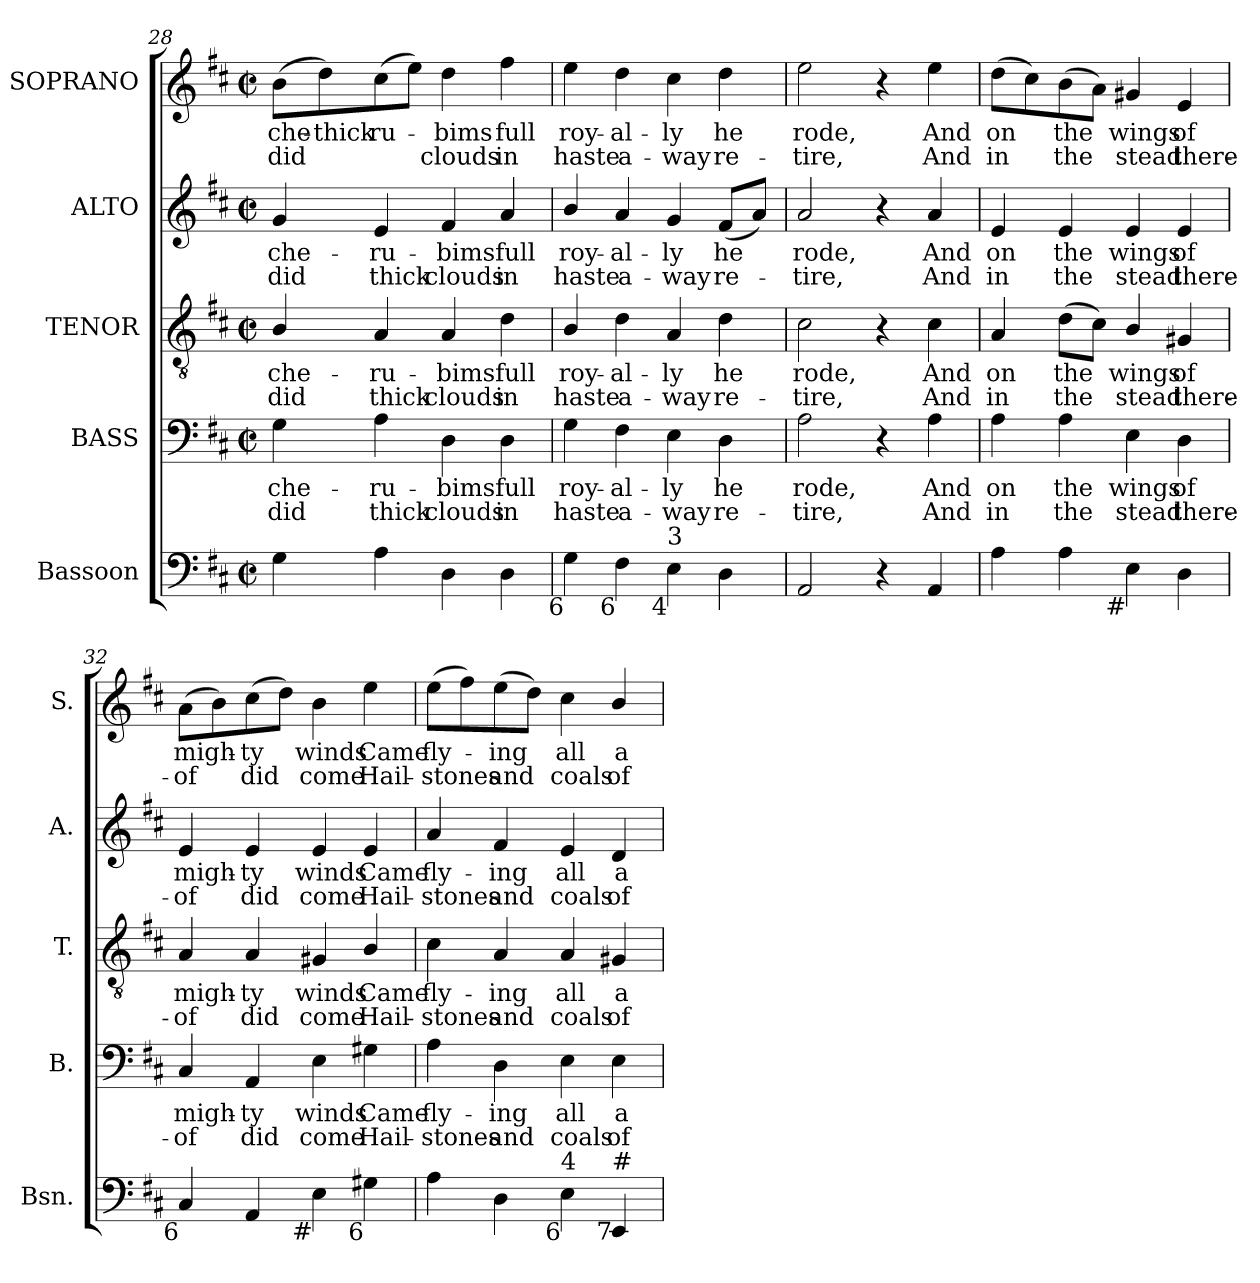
**kern	**kern	**text	**text	**kern	**text	**text	**kern	**text	**text	**kern	**text	**text
*part5	*part4	*part4	*part4	*part3	*part3	*part3	*part2	*part2	*part2	*part1	*part1	*part1
*staff5	*staff4	*staff4	*staff4	*staff3	*staff3	*staff3	*staff2	*staff2	*staff2	*staff1	*staff1	*staff1
*I"Bassoon	*I"BASS	*	*	*I"TENOR	*	*	*I"ALTO	*	*	*I"SOPRANO	*	*
*I'Bsn.	*I'B.	*	*	*I'T.	*	*	*I'A.	*	*	*I'S.	*	*
*clefF4	*clefF4	*	*	*clefGv2	*	*	*clefG2	*	*	*clefG2	*	*
*	*	*	*	*ITrd7c12	*	*	*	*	*	*	*	*
*k[f#c#]	*k[f#c#]	*	*	*k[f#c#]	*	*	*k[f#c#]	*	*	*k[f#c#]	*	*
*D:	*D:	*	*	*D:	*	*	*D:	*	*	*D:	*	*
*M2/2	*M2/2	*	*	*M2/2	*	*	*M2/2	*	*	*M2/2	*	*
*met(c|)	*met(c|)	*	*	*met(c|)	*	*	*met(c|)	*	*	*met(c|)	*	*
=28	=28	=28	=28	=28	=28	=28	=28	=28	=28	=28	=28	=28
!	!	!LO:LY:b:color=#000000	!LO:LY:b:color=#000000	!	!	!	!	!	!	!	!	!
!	!	!	!	!	!LO:LY:b:color=#000000	!LO:LY:b:color=#000000	!	!	!	!	!	!
!	!	!	!	!	!	!	!	!LO:LY:b:color=#000000	!LO:LY:b:color=#000000	!	!	!
!	!	!	!	!	!	!	!	!	!	!	!LO:LY:b:color=#000000	!LO:LY:b:color=#000000
4Gi\	4Gi\	che-	did	4BBi/	che-	did	4gi/	che-	did	(8bi\L	che-	did
!	!	!	!	!	!	!	!	!	!	!	!LO:LY:b:color=#000000	!
.	.	.	.	.	.	.	.	.	.	8ddi\)	thick	.
!	!	!LO:LY:b:color=#000000	!LO:LY:b:color=#000000	!	!	!	!	!	!	!	!	!
!	!	!	!	!	!LO:LY:b:color=#000000	!LO:LY:b:color=#000000	!	!	!	!	!	!
!	!	!	!	!	!	!	!	!LO:LY:b:color=#000000	!LO:LY:b:color=#000000	!	!	!
!	!	!	!	!	!	!	!	!	!	!	!LO:LY:b:color=#000000	!
4Ai\	4Ai\	-ru-	thick	4AAi/	-ru-	thick	4ei/	-ru-	thick	(8cc#i\	-ru-	.
.	.	.	.	.	.	.	.	.	.	8eei\J)	.	.
!	!	!LO:LY:b:color=#000000	!LO:LY:b:color=#000000	!	!	!	!	!	!	!	!	!
!	!	!	!	!	!LO:LY:b:color=#000000	!LO:LY:b:color=#000000	!	!	!	!	!	!
!	!	!	!	!	!	!	!	!LO:LY:b:color=#000000	!LO:LY:b:color=#000000	!	!	!
!	!	!	!	!	!	!	!	!	!	!	!LO:LY:b:color=#000000	!LO:LY:b:color=#000000
4Di\	4Di\	-bims	clouds	4AAi/	-bims	clouds	4f#i/	-bims	clouds	4ddi\	-bims	clouds
!	!	!LO:LY:b:color=#000000	!LO:LY:b:color=#000000	!	!	!	!	!	!	!	!	!
!	!	!	!	!	!LO:LY:b:color=#000000	!LO:LY:b:color=#000000	!	!	!	!	!	!
!	!	!	!	!	!	!	!	!LO:LY:b:color=#000000	!LO:LY:b:color=#000000	!	!	!
!	!	!	!	!	!	!	!	!	!	!	!LO:LY:b:color=#000000	!LO:LY:b:color=#000000
4Di\	4Di\	full	in	4Di\	full	in	4ai/	full	in	4ff#i\	full	in
=29	=29	=29	=29	=29	=29	=29	=29	=29	=29	=29	=29	=29
!	!	!LO:LY:b:color=#000000	!LO:LY:b:color=#000000	!	!	!	!	!	!	!	!	!
!	!	!	!	!	!LO:LY:b:color=#000000	!LO:LY:b:color=#000000	!	!	!	!	!	!
!	!	!	!	!	!	!	!	!LO:LY:b:color=#000000	!LO:LY:b:color=#000000	!	!	!
!LO:TX:b:rj:t=6	!	!	!	!	!	!	!	!	!	!	!	!
!	!	!	!	!	!	!	!	!	!	!	!LO:LY:b:color=#000000	!LO:LY:b:color=#000000
4Gi\	4Gi\	roy-	haste	4BBi/	roy-	haste	4bi/	roy-	haste	4eei\	roy-	haste
!	!	!LO:LY:b:color=#000000	!LO:LY:b:color=#000000	!	!	!	!	!	!	!	!	!
!	!	!	!	!	!LO:LY:b:color=#000000	!LO:LY:b:color=#000000	!	!	!	!	!	!
!	!	!	!	!	!	!	!	!LO:LY:b:color=#000000	!LO:LY:b:color=#000000	!	!	!
!LO:TX:b:rj:t=6	!	!	!	!	!	!	!	!	!	!	!	!
!	!	!	!	!	!	!	!	!	!	!	!LO:LY:b:color=#000000	!LO:LY:b:color=#000000
4F#i\	4F#i\	-al-	a-	4Di\	-al-	a-	4ai/	-al-	a-	4ddi\	-al-	a-
!	!	!LO:LY:b:color=#000000	!LO:LY:b:color=#000000	!	!	!	!	!	!	!	!	!
!	!	!	!	!	!LO:LY:b:color=#000000	!LO:LY:b:color=#000000	!	!	!	!	!	!
!	!	!	!	!	!	!	!	!LO:LY:b:color=#000000	!LO:LY:b:color=#000000	!	!	!
!LO:TX:b:rj:t=4	!	!	!	!	!	!	!	!	!	!	!	!
!LO:TX:t=3	!	!	!	!	!	!	!	!	!	!	!	!
!	!	!	!	!	!	!	!	!	!	!	!LO:LY:b:color=#000000	!LO:LY:b:color=#000000
4Ei\	4Ei\	-ly	-way	4AAi/	-ly	-way	4gi/	-ly	-way	4cc#i\	-ly	-way
!	!	!LO:LY:b:color=#000000	!LO:LY:b:color=#000000	!	!	!	!	!	!	!	!	!
!	!	!	!	!	!LO:LY:b:color=#000000	!LO:LY:b:color=#000000	!	!	!	!	!	!
!	!	!	!	!	!	!	!	!LO:LY:b:color=#000000	!LO:LY:b:color=#000000	!	!	!
!	!	!	!	!	!	!	!	!	!	!	!LO:LY:b:color=#000000	!LO:LY:b:color=#000000
4Di\	4Di\	he	re-	4Di\	he	re-	(8f#i/L	he	re-	4ddi\	he	re-
.	.	.	.	.	.	.	8ai/J)	.	.	.	.	.
=30	=30	=30	=30	=30	=30	=30	=30	=30	=30	=30	=30	=30
!	!	!LO:LY:b:color=#000000	!LO:LY:b:color=#000000	!	!	!	!	!	!	!	!	!
!	!	!	!	!	!LO:LY:b:color=#000000	!LO:LY:b:color=#000000	!	!	!	!	!	!
!	!	!	!	!	!	!	!	!LO:LY:b:color=#000000	!LO:LY:b:color=#000000	!	!	!
!	!	!	!	!	!	!	!	!	!	!	!LO:LY:b:color=#000000	!LO:LY:b:color=#000000
2AAi/	2Ai\	rode,	-tire,	2C#i\	rode,	-tire,	2ai/	rode,	-tire,	2eei\	rode,	-tire,
4r	4r	.	.	4r	.	.	4r	.	.	4r	.	.
!	!	!LO:LY:b:color=#000000	!LO:LY:b:color=#000000	!	!	!	!	!	!	!	!	!
!	!	!	!	!	!LO:LY:b:color=#000000	!LO:LY:b:color=#000000	!	!	!	!	!	!
!	!	!	!	!	!	!	!	!LO:LY:b:color=#000000	!LO:LY:b:color=#000000	!	!	!
!	!	!	!	!	!	!	!	!	!	!	!LO:LY:b:color=#000000	!LO:LY:b:color=#000000
4AAi/	4Ai\	And	And	4C#i\	And	And	4ai/	And	And	4eei\	And	And
=31	=31	=31	=31	=31	=31	=31	=31	=31	=31	=31	=31	=31
!	!	!LO:LY:b:color=#000000	!LO:LY:b:color=#000000	!	!	!	!	!	!	!	!	!
!	!	!	!	!	!LO:LY:b:color=#000000	!LO:LY:b:color=#000000	!	!	!	!	!	!
!	!	!	!	!	!	!	!	!LO:LY:b:color=#000000	!LO:LY:b:color=#000000	!	!	!
!	!	!	!	!	!	!	!	!	!	!	!LO:LY:b:color=#000000	!LO:LY:b:color=#000000
4Ai\	4Ai\	on	in	4AAi/	on	in	4ei/	on	in	(8ddi\L	on	in
.	.	.	.	.	.	.	.	.	.	8cc#i\)	.	.
!	!	!LO:LY:b:color=#000000	!LO:LY:b:color=#000000	!	!	!	!	!	!	!	!	!
!	!	!	!	!	!LO:LY:b:color=#000000	!LO:LY:b:color=#000000	!	!	!	!	!	!
!	!	!	!	!	!	!	!	!LO:LY:b:color=#000000	!LO:LY:b:color=#000000	!	!	!
!	!	!	!	!	!	!	!	!	!	!	!LO:LY:b:color=#000000	!LO:LY:b:color=#000000
4Ai\	4Ai\	the	the	(8Di\L	the	the	4ei/	the	the	(8bi\	the	the
.	.	.	.	8C#i\J)	.	.	.	.	.	8ai\J)	.	.
!	!	!LO:LY:b:color=#000000	!LO:LY:b:color=#000000	!	!	!	!	!	!	!	!	!
!	!	!	!	!	!LO:LY:b:color=#000000	!LO:LY:b:color=#000000	!	!	!	!	!	!
!	!	!	!	!	!	!	!	!LO:LY:b:color=#000000	!LO:LY:b:color=#000000	!	!	!
!LO:TX:b:rj:t=#	!	!	!	!	!	!	!	!	!	!	!	!
!	!	!	!	!	!	!	!	!	!	!	!LO:LY:b:color=#000000	!LO:LY:b:color=#000000
4Ei\	4Ei\	wings	stead	4BBi/	wings	stead	4ei/	wings	stead	4g#Xi/	wings	stead
!	!	!LO:LY:b:color=#000000	!LO:LY:b:color=#000000	!	!	!	!	!	!	!	!	!
!	!	!	!	!	!LO:LY:b:color=#000000	!LO:LY:b:color=#000000	!	!	!	!	!	!
!	!	!	!	!	!	!	!	!LO:LY:b:color=#000000	!LO:LY:b:color=#000000	!	!	!
!	!	!	!	!	!	!	!	!	!	!	!LO:LY:b:color=#000000	!LO:LY:b:color=#000000
4Di\	4Di\	of	there-	4GG#Xi/	of	there-	4ei/	of	there-	4ei/	of	there-
=32	=32	=32	=32	=32	=32	=32	=32	=32	=32	=32	=32	=32
!	!	!LO:LY:b:color=#000000	!LO:LY:b:color=#000000	!	!	!	!	!	!	!	!	!
!	!	!	!	!	!LO:LY:b:color=#000000	!LO:LY:b:color=#000000	!	!	!	!	!	!
!	!	!	!	!	!	!	!	!LO:LY:b:color=#000000	!LO:LY:b:color=#000000	!	!	!
!LO:TX:b:rj:t=6	!	!	!	!	!	!	!	!	!	!	!	!
!	!	!	!	!	!	!	!	!	!	!	!LO:LY:b:color=#000000	!LO:LY:b:color=#000000
4C#i/	4C#i/	migh-	-of	4AAi/	migh-	-of	4ei/	migh-	-of	(8ai\L	migh-	-of
.	.	.	.	.	.	.	.	.	.	8bi\)	.	.
!	!	!LO:LY:b:color=#000000	!LO:LY:b:color=#000000	!	!	!	!	!	!	!	!	!
!	!	!	!	!	!LO:LY:b:color=#000000	!LO:LY:b:color=#000000	!	!	!	!	!	!
!	!	!	!	!	!	!	!	!LO:LY:b:color=#000000	!LO:LY:b:color=#000000	!	!	!
!	!	!	!	!	!	!	!	!	!	!	!LO:LY:b:color=#000000	!LO:LY:b:color=#000000
4AAi/	4AAi/	-ty	did	4AAi/	-ty	did	4ei/	-ty	did	(8cc#i\	-ty	did
.	.	.	.	.	.	.	.	.	.	8ddi\J)	.	.
!	!	!LO:LY:b:color=#000000	!LO:LY:b:color=#000000	!	!	!	!	!	!	!	!	!
!	!	!	!	!	!LO:LY:b:color=#000000	!LO:LY:b:color=#000000	!	!	!	!	!	!
!	!	!	!	!	!	!	!	!LO:LY:b:color=#000000	!LO:LY:b:color=#000000	!	!	!
!LO:TX:b:rj:t=#	!	!	!	!	!	!	!	!	!	!	!	!
!	!	!	!	!	!	!	!	!	!	!	!LO:LY:b:color=#000000	!LO:LY:b:color=#000000
4Ei\	4Ei\	winds	come	4GG#Xi/	winds	come	4ei/	winds	come	4bi\	winds	come
!	!	!LO:LY:b:color=#000000	!LO:LY:b:color=#000000	!	!	!	!	!	!	!	!	!
!	!	!	!	!	!LO:LY:b:color=#000000	!LO:LY:b:color=#000000	!	!	!	!	!	!
!	!	!	!	!	!	!	!	!LO:LY:b:color=#000000	!LO:LY:b:color=#000000	!	!	!
!LO:TX:b:rj:t=6	!	!	!	!	!	!	!	!	!	!	!	!
!	!	!	!	!	!	!	!	!	!	!	!LO:LY:b:color=#000000	!LO:LY:b:color=#000000
4G#Xi\	4G#Xi\	Came	Hail-	4BBi/	Came	Hail-	4ei/	Came	Hail-	4eei\	Came	Hail-
!!LO:LB:g=z
=33	=33	=33	=33	=33	=33	=33	=33	=33	=33	=33	=33	=33
!	!	!LO:LY:b:color=#000000	!LO:LY:b:color=#000000	!	!	!	!	!	!	!	!	!
!	!	!	!	!	!LO:LY:b:color=#000000	!LO:LY:b:color=#000000	!	!	!	!	!	!
!	!	!	!	!	!	!	!	!LO:LY:b:color=#000000	!LO:LY:b:color=#000000	!	!	!
!	!	!	!	!	!	!	!	!	!	!	!LO:LY:b:color=#000000	!LO:LY:b:color=#000000
4Ai\	4Ai\	fly-	-stones	4C#i\	fly-	-stones	4ai/	fly-	-stones	(8eei\L	fly-	-stones
.	.	.	.	.	.	.	.	.	.	8ff#i\)	.	.
!	!	!LO:LY:b:color=#000000	!LO:LY:b:color=#000000	!	!	!	!	!	!	!	!	!
!	!	!	!	!	!LO:LY:b:color=#000000	!LO:LY:b:color=#000000	!	!	!	!	!	!
!	!	!	!	!	!	!	!	!LO:LY:b:color=#000000	!LO:LY:b:color=#000000	!	!	!
!	!	!	!	!	!	!	!	!	!	!	!LO:LY:b:color=#000000	!LO:LY:b:color=#000000
4Di\	4Di\	-ing	and	4AAi/	-ing	and	4f#i/	-ing	and	(8eei\	-ing	and
.	.	.	.	.	.	.	.	.	.	8ddi\J)	.	.
!	!	!LO:LY:b:color=#000000	!LO:LY:b:color=#000000	!	!	!	!	!	!	!	!	!
!	!	!	!	!	!LO:LY:b:color=#000000	!LO:LY:b:color=#000000	!	!	!	!	!	!
!	!	!	!	!	!	!	!	!LO:LY:b:color=#000000	!LO:LY:b:color=#000000	!	!	!
!LO:TX:b:rj:t=6	!	!	!	!	!	!	!	!	!	!	!	!
!LO:TX:t=4	!	!	!	!	!	!	!	!	!	!	!	!
!	!	!	!	!	!	!	!	!	!	!	!LO:LY:b:color=#000000	!LO:LY:b:color=#000000
4Ei\	4Ei\	all	coals	4AAi/	all	coals	4ei/	all	coals	4cc#i\	all	coals
!	!	!LO:LY:b:color=#000000	!LO:LY:b:color=#000000	!	!	!	!	!	!	!	!	!
!	!	!	!	!	!LO:LY:b:color=#000000	!LO:LY:b:color=#000000	!	!	!	!	!	!
!	!	!	!	!	!	!	!	!LO:LY:b:color=#000000	!LO:LY:b:color=#000000	!	!	!
!LO:TX:b:rj:t=7	!	!	!	!	!	!	!	!	!	!	!	!
!LO:TX:t=#	!	!	!	!	!	!	!	!	!	!	!	!
!	!	!	!	!	!	!	!	!	!	!	!LO:LY:b:color=#000000	!LO:LY:b:color=#000000
4EEi/	4Ei\	a-	of	4GG#Xi/	a-	of	4di/	a-	of	4bi/	a-	of
=	=	=	=	=	=	=	=	=	=	=	=	=
*-	*-	*-	*-	*-	*-	*-	*-	*-	*-	*-	*-	*-
